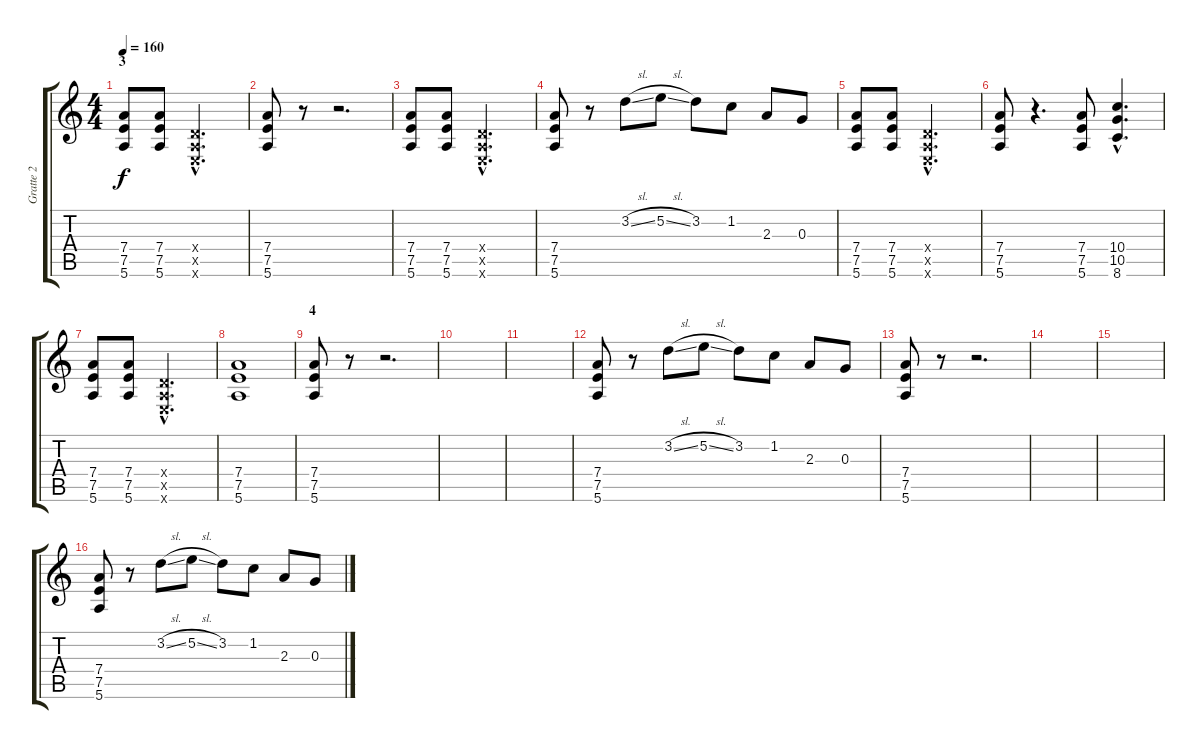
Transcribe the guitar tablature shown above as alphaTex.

\track ("Gratte 2" "Gratte 2") {instrument overdrivenguitar}
\staff {score tabs}
\tuning (E4 B3 G3 D3 A2 E2) {hide}
\ts (4 4)
\section ("" "3")
\tempo 160
\clef g2
\ks c
(7.4 7.5 5.6).8{dy f} (7.4 7.5 5.6).8 (0.4{hac x} 0.5{hac x} 0.6{hac x}).2{d} |
(7.4 7.5 5.6).8 r.8 r.2{d} |
(7.4 7.5 5.6).8 (7.4 7.5 5.6).8 (0.4{hac x} 0.5{hac x} 0.6{hac x}).2{d} |
(7.4 7.5 5.6).8 r.8 3.2{sl}.8 5.2{sl}.8 3.2.8 1.2.8 2.3.8 0.3.8 |
(7.4 7.5 5.6).8 (7.4 7.5 5.6).8 (0.4{hac x} 0.5{hac x} 0.6{hac x}).2{d} |
(7.4 7.5 5.6).8 r.4{d} (7.4 7.5 5.6).8 (10.4{hac} 10.5{hac} 8.6{hac}).4{d} |
(7.4 7.5 5.6).8 (7.4 7.5 5.6).8 (0.4{hac x} 0.5{hac x} 0.6{hac x}).2{d} |
(7.4 7.5 5.6).1 |
\section ("" "4")
(7.4 7.5 5.6).8 r.8 r.2{d} |
|
|
(7.4 7.5 5.6).8 r.8 3.2{sl}.8 5.2{sl}.8 3.2.8 1.2.8 2.3.8 0.3.8 |
(7.4 7.5 5.6).8 r.8 r.2{d} |
|
|
(7.4 7.5 5.6).8 r.8 3.2{sl}.8 5.2{sl}.8 3.2.8 1.2.8 2.3.8 0.3.8
